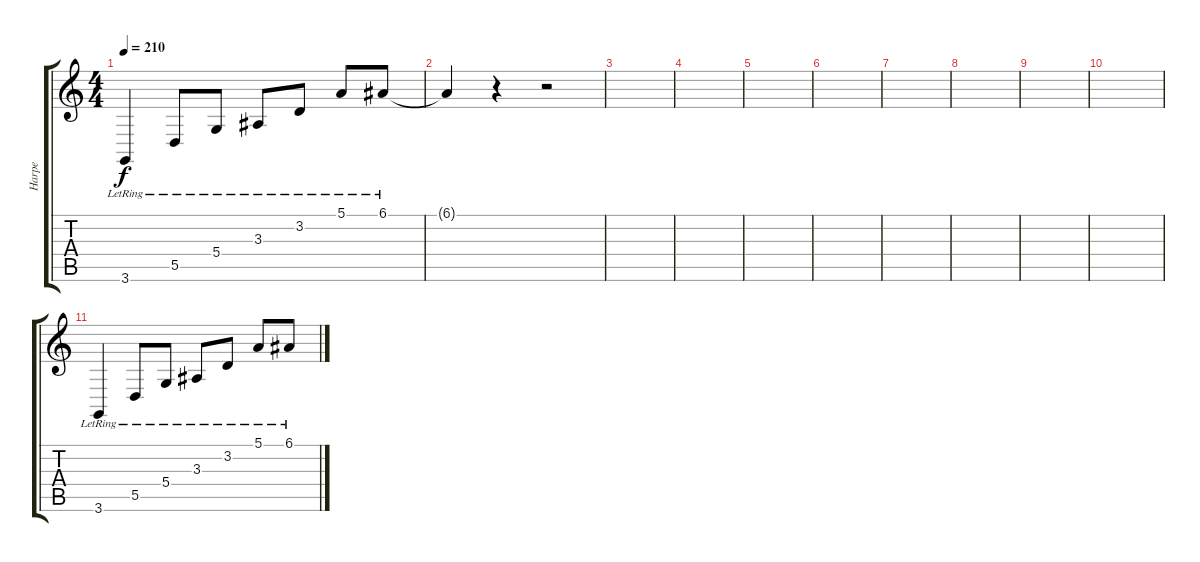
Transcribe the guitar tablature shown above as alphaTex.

\track ("Harpe" "Harpe") {instrument orchestralharp}
\staff {score tabs}
\tuning (E4 B3 G3 D3 A2 E2) {hide}
\ts (4 4)
\tempo 210
\clef g2
\ks c
3.6{lr}.4{dy f instrument orchestralharp} 5.5{lr}.8 5.4{lr}.8 3.3{lr}.8 3.2{lr}.8 5.1{lr}.8 6.1{lr}.8 |
6.1{t}.4 r.4 r.2 |
|
|
|
|
|
|
|
|
3.6{lr}.4 5.5{lr}.8 5.4{lr}.8 3.3{lr}.8 3.2{lr}.8 5.1{lr}.8 6.1{lr}.8
